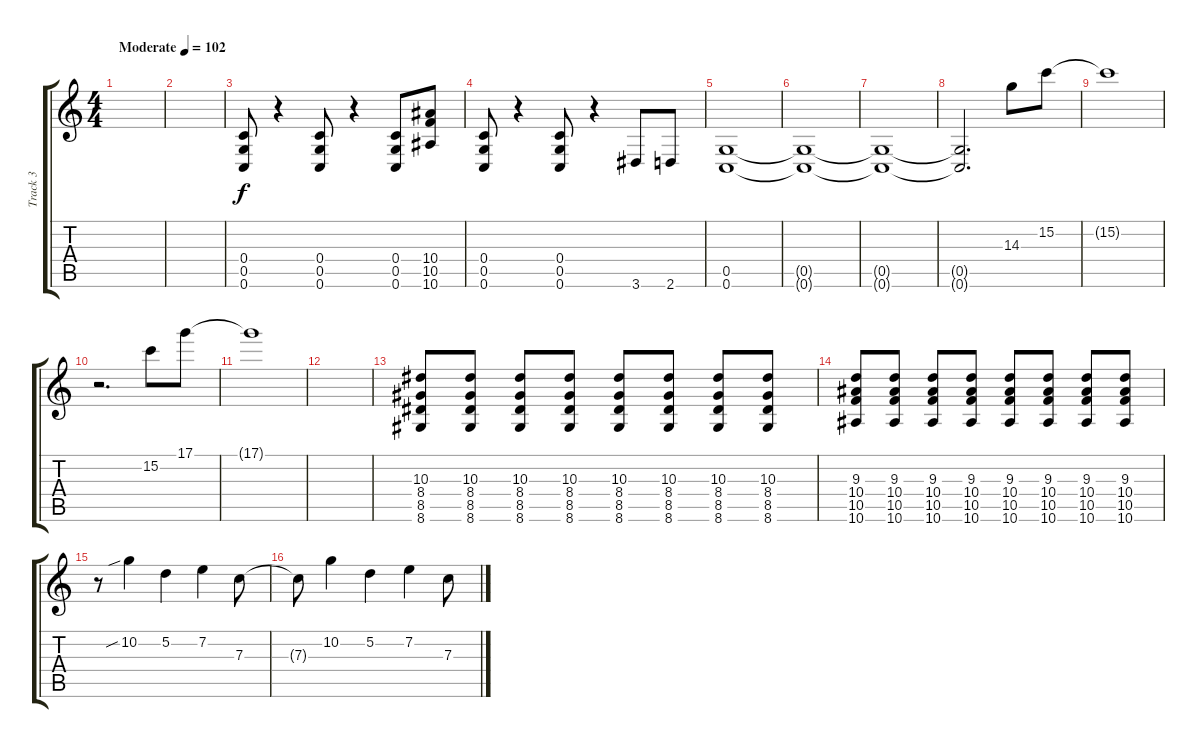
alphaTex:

\track ("Track 3" "Track 3") {instrument distortionguitar}
\staff {score tabs}
\tuning (D4 A3 F3 C3 G2 C2) {hide}
\ts (4 4)
\tempo (102 "Moderate")
\clef g2
\ks c
|
|
(0.4 0.5 0.6).8 r.4 (0.4 0.5 0.6).8 r.4 (0.4 0.5 0.6).8 (10.4 10.5 10.6).8 |
(0.4 0.5 0.6).8 r.4 (0.4 0.5 0.6).8 r.4 3.6.8 2.6.8 |
(0.5 0.6).1{volume 0} |
(0.5{t} 0.6{t}).1 |
(0.5{t} 0.6{t}).1 |
(0.5{t} 0.6{t}).2{d} 14.3.8{volume 13} 15.2.8 |
15.2{t}.1{volume 0} |
r.2{d} 15.2.8{volume 13} 17.1.8 |
17.1{t}.1{volume 0} |
|
(10.3 8.4 8.5 8.6).8{volume 13} (10.3 8.4 8.5 8.6).8 (10.3 8.4 8.5 8.6).8 (10.3 8.4 8.5 8.6).8 (10.3 8.4 8.5 8.6).8 (10.3 8.4 8.5 8.6).8 (10.3 8.4 8.5 8.6).8 (10.3 8.4 8.5 8.6).8 |
(9.3 10.4 10.5 10.6).8 (9.3 10.4 10.5 10.6).8 (9.3 10.4 10.5 10.6).8 (9.3 10.4 10.5 10.6).8 (9.3 10.4 10.5 10.6).8 (9.3 10.4 10.5 10.6).8 (9.3 10.4 10.5 10.6).8 (9.3 10.4 10.5 10.6).8 |
r.8 10.2{sib}.4 5.2.4 7.2.4 7.3.8 |
7.3{t}.8 10.2.4 5.2.4 7.2.4 7.3.8
